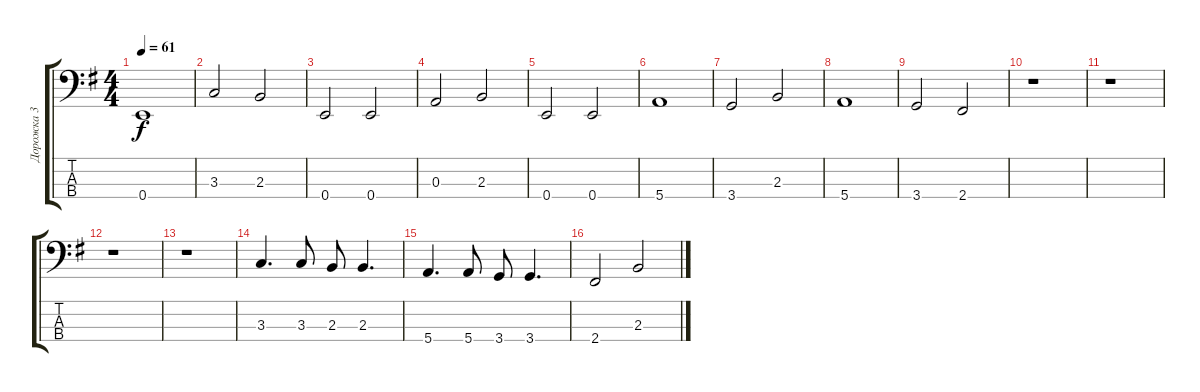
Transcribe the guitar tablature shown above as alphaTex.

\track ("Дорожка 3" "Дорожка 3") {instrument electricbassfinger}
\staff {score tabs}
\tuning (G2 D2 A1 E1) {hide}
\ts (4 4)
\tempo 61
\clef f4
\ks g
0.4.1{dy f} |
3.3.2 2.3.2 |
0.4.2 0.4.2 |
0.3.2 2.3.2 |
0.4.2 0.4.2 |
5.4.1 |
3.4.2 2.3.2 |
5.4.1 |
3.4.2 2.4.2 |
r.1 |
r.1 |
r.1 |
r.1 |
3.3.4{d} 3.3.8 2.3.8 2.3.4{d} |
5.4.4{d} 5.4.8 3.4.8 3.4.4{d} |
2.4.2 2.3.2
